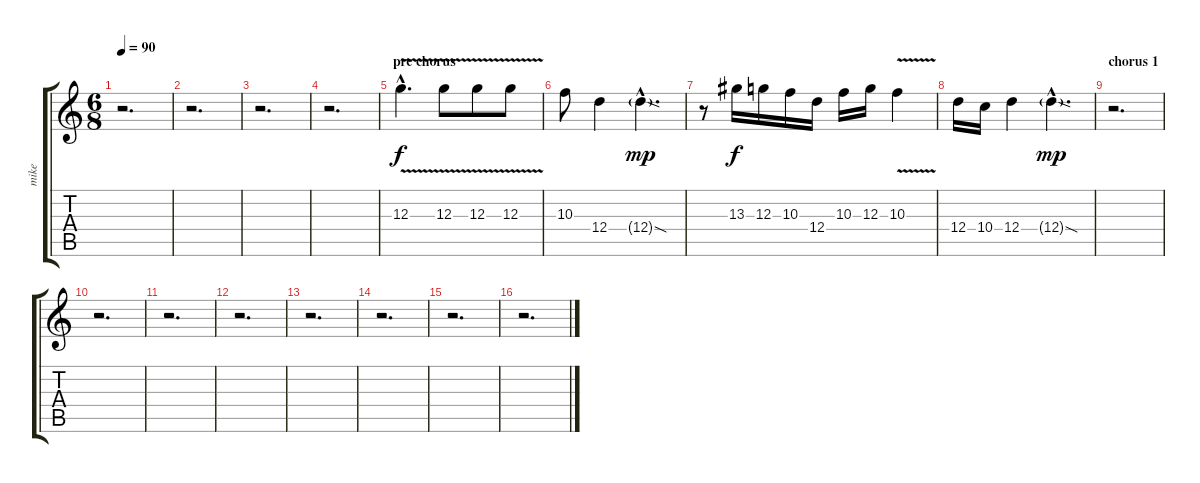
\track ("mike" "mike") {instrument distortionguitar}
\staff {score tabs}
\tuning (E4 B3 G3 D3 A2 E2) {hide}
\ts (6 8)
\tempo 90
\clef g2
\ks c
r.2{d dy mp} |
r.2{d} |
r.2{d} |
r.2{d} |
\section ("" "pre chorus")
12.3{v hac}.4{d dy f} 12.3{v}.8 12.3{v}.8 12.3{v}.8 |
10.3.8 12.4.4 12.4{sod g hac}.4{d dy mp} |
r.8 13.3.16{dy f} 12.3.16 10.3.16 12.4.16 10.3.16 12.3.16 10.3{v}.4 |
12.4.16 10.4.16 12.4.4 12.4{sod g hac}.4{d dy mp} |
\section ("" "chorus 1")
r.2{d} |
r.2{d} |
r.2{d} |
r.2{d} |
r.2{d} |
r.2{d} |
r.2{d} |
r.2{d}
